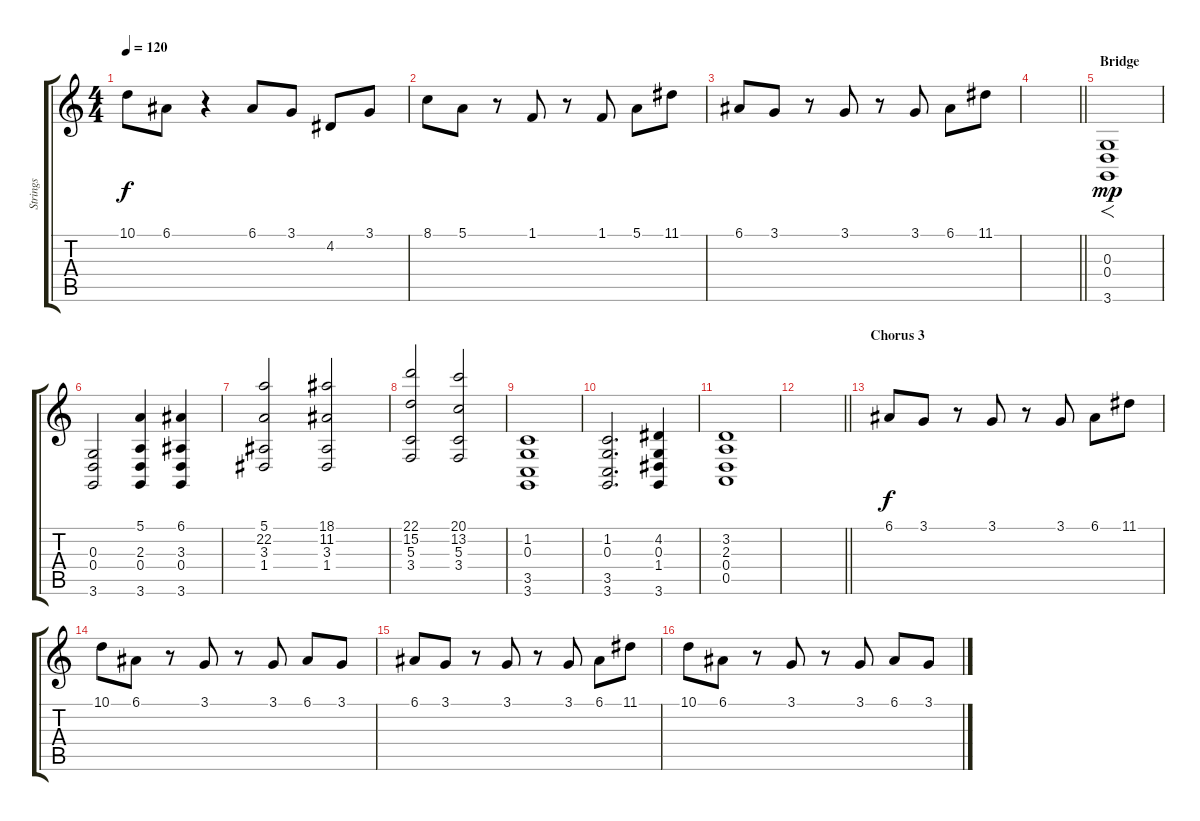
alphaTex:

\track ("Strings" "Strings") {instrument stringensemble1}
\staff {score tabs}
\tuning (E4 B3 G3 D3 A2 E2) {hide}
\ts (4 4)
\tempo 120
\clef g2
\ks c
10.1.8{dy f} 6.1.8 r.4 6.1.8 3.1.8 4.2.8 3.1.8 |
8.1.8 5.1.8 r.8 1.1.8 r.8 1.1.8 5.1.8 11.1.8 |
6.1.8 3.1.8 r.8 3.1.8 r.8 3.1.8 6.1.8 11.1.8 |
\barLineRight lightlight
|
\section ("" "Bridge")
(0.3 0.4 3.6).1{f dy mp} |
(0.3 0.4 3.6).2 (5.1 2.3 0.4 3.6).4 (6.1 3.3 0.4 3.6).4 |
(5.1 22.2 3.3 1.4).2 (18.1 11.2 3.3 1.4).2 |
(22.1 15.2 5.3 3.4).2 (20.1 13.2 5.3 3.4).2 |
(1.2 0.3 3.5 3.6).1 |
(1.2 0.3 3.5 3.6).2{d} (4.2 0.3 1.4 3.6).4 |
(3.2 2.3 0.4 0.5).1 |
\barLineRight lightlight
|
\section ("" "Chorus 3")
6.1.8{dy f} 3.1.8 r.8 3.1.8 r.8 3.1.8 6.1.8 11.1.8 |
10.1.8 6.1.8 r.8 3.1.8 r.8 3.1.8 6.1.8 3.1.8 |
6.1.8 3.1.8 r.8 3.1.8 r.8 3.1.8 6.1.8 11.1.8 |
10.1.8 6.1.8 r.8 3.1.8 r.8 3.1.8 6.1.8 3.1.8
